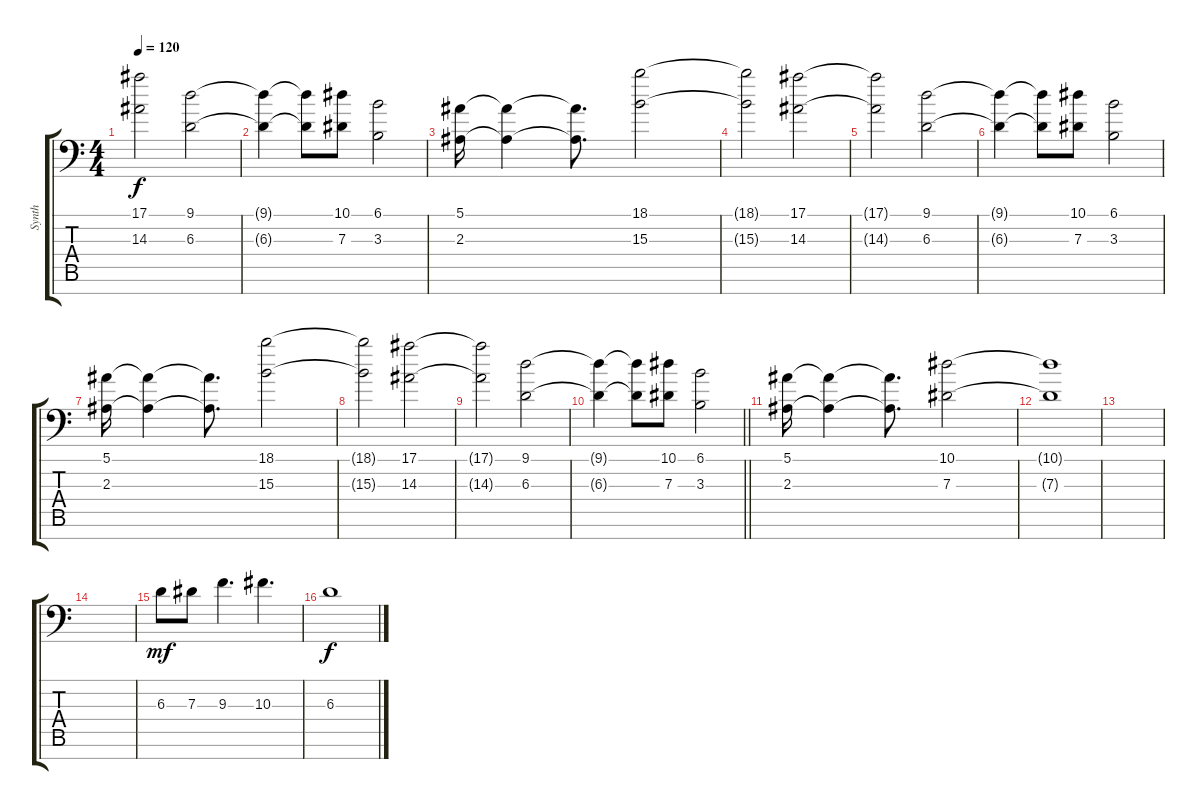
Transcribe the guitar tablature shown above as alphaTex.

\track ("Synth" "Synth") {instrument pad7halo}
\staff {score tabs}
\tuning (F4 C4 Ab3 Eb3 Bb2 F2 Bb1) {hide}
\ts (4 4)
\tempo 120
\clef f4
\ks c
(17.1{t} 14.3{t}).2{dy f} (9.1 6.3).2 |
(9.1{t} 6.3{t}).4 (9.1{t} 6.3{t}).8 (10.1 7.3).8 (6.1 3.3).2 |
(5.1 2.3).16 (5.1{t} 2.3{t}).4 (5.1{t} 2.3{t}).8{d} (18.1 15.3).2 |
(18.1{t} 15.3{t}).2 (17.1 14.3).2 |
(17.1{t} 14.3{t}).2 (9.1 6.3).2 |
(9.1{t} 6.3{t}).4 (9.1{t} 6.3{t}).8 (10.1 7.3).8 (6.1 3.3).2 |
(5.1 2.3).16 (5.1{t} 2.3{t}).4 (5.1{t} 2.3{t}).8{d} (18.1 15.3).2 |
(18.1{t} 15.3{t}).2 (17.1 14.3).2 |
(17.1{t} 14.3{t}).2 (9.1 6.3).2 |
\barLineRight lightlight
(9.1{t} 6.3{t}).4 (9.1{t} 6.3{t}).8 (10.1 7.3).8 (6.1 3.3).2 |
\section ("" "")
(5.1 2.3).16 (5.1{t} 2.3{t}).4 (5.1{t} 2.3{t}).8{d} (10.1 7.3).2 |
(10.1{t} 7.3{t}).1{volume 4} |
|
|
6.3.8{dy mf volume 14 instrument pad7halo} 7.3.8 9.3.4{d} 10.3.4{d} |
6.3.1{dy f}
